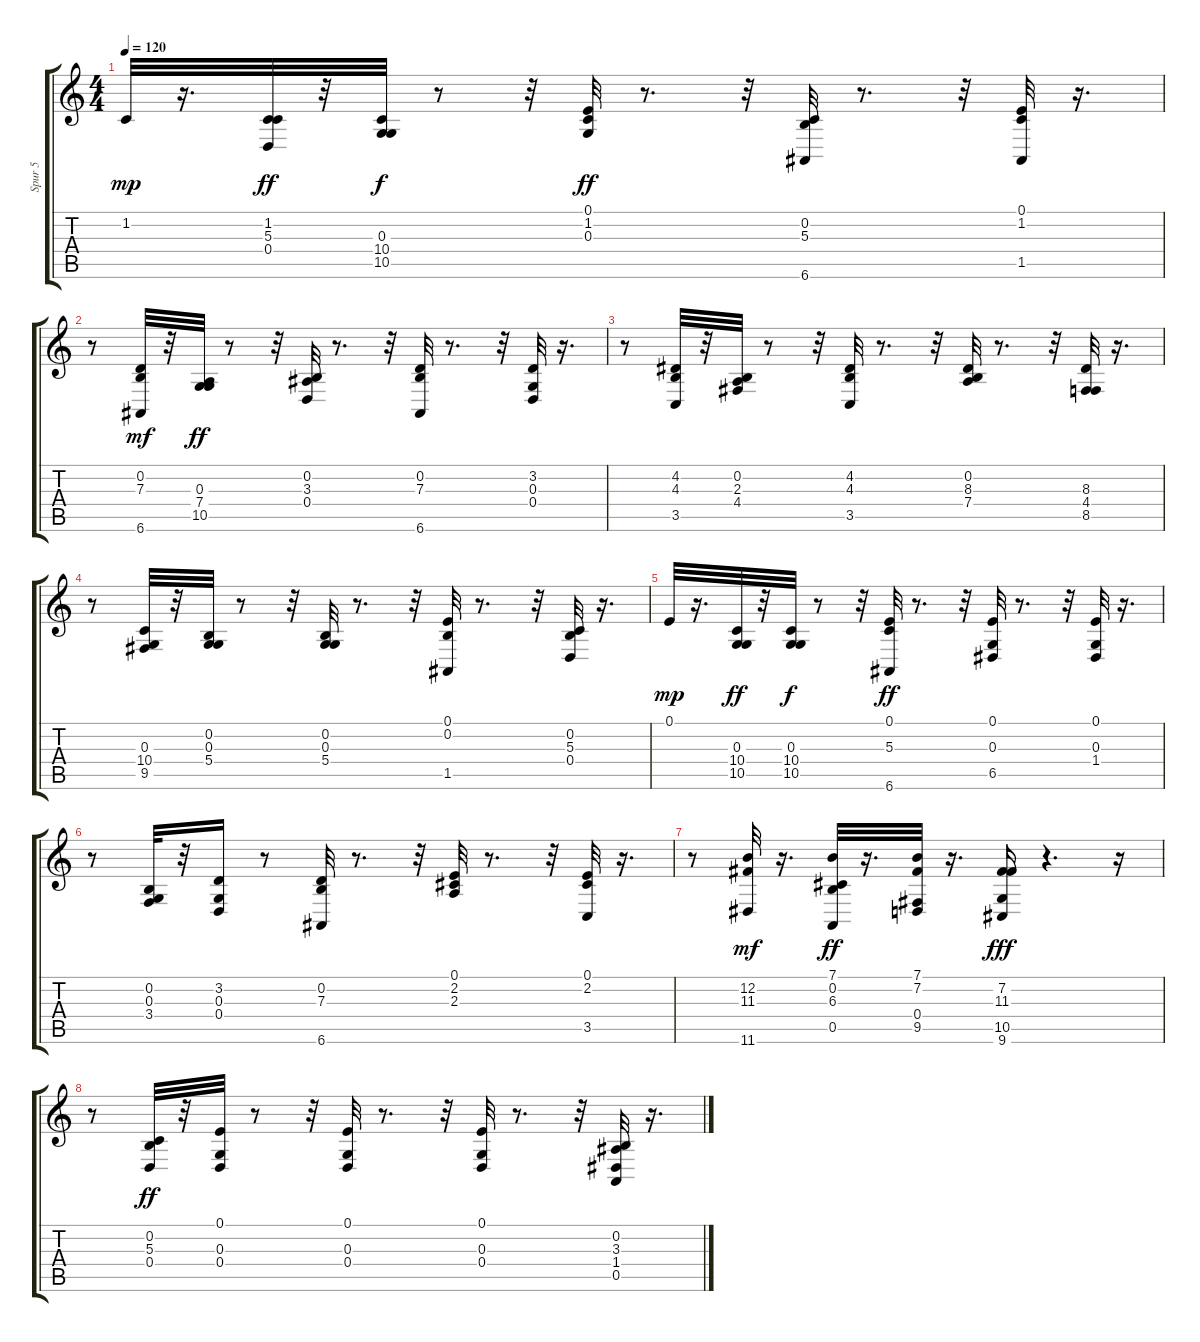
\track ("Spur 5" "Spur 5") {instrument electricgrandpiano}
\staff {score tabs}
\tuning (E4 B3 G3 D3 A2 E2) {hide}
\ts (4 4)
\tempo 120
\clef g2
\ks c
1.2.32{dy mp} r.16{d} (1.2 5.3 0.4).32{dy ff} r.32 (0.3 10.4 10.5).32{dy f} r.8 r.32 (0.1 1.2 0.3).32{dy ff} r.8{d} r.32 (0.2 5.3 6.6).32 r.8{d} r.32 (0.1 1.2 1.5).32 r.16{d} |
r.8 (0.2 7.3 6.6).32{dy mf} r.32 (0.3 7.4 10.5).32{dy ff} r.8 r.32 (0.2 3.3 0.4).32 r.8{d} r.32 (0.2 7.3 6.6).32 r.8{d} r.32 (3.2 0.3 0.4).32 r.16{d} |
r.8 (4.2 4.3 3.5).32 r.32 (0.2 2.3 4.4).32 r.8 r.32 (4.2 4.3 3.5).32 r.8{d} r.32 (0.2 8.3 7.4).32 r.8{d} r.32 (8.3 4.4 8.5).32 r.16{d} |
r.8 (0.3 10.4 9.5).32 r.32 (0.2 0.3 5.4).32 r.8 r.32 (0.2 0.3 5.4).32 r.8{d} r.32 (0.1 0.2 1.5).32 r.8{d} r.32 (0.2 5.3 0.4).32 r.16{d} |
0.1.32{dy mp} r.16{d} (0.3 10.4 10.5).32{dy ff} r.32 (0.3 10.4 10.5).32{dy f} r.8 r.32 (0.1 5.3 6.6).32{dy ff} r.8{d} r.32 (0.1 0.3 6.5).32 r.8{d} r.32 (0.1 0.3 1.4).32 r.16{d} |
r.8 (0.2 0.3 3.4).32 r.32 (3.2 0.3 0.4).16 r.8 (0.2 7.3 6.6).32 r.8{d} r.32 (0.1 2.2 2.3).32 r.8{d} r.32 (0.1 2.2 3.5).32 r.16{d} |
r.8 (12.2 11.3 11.6).32{dy mf} r.16{d} (7.1 0.2 6.3 0.5).32{dy ff} r.16{d} (7.1 7.2 0.4 9.5).32 r.16{d} (7.2 11.3 10.5 9.6).16{dy fff} r.4{d} r.16 |
r.8 (0.2 5.3 0.4).32{dy ff} r.32 (0.1 0.3 0.4).32 r.8 r.32 (0.1 0.3 0.4).32 r.8{d} r.32 (0.1 0.3 0.4).32 r.8{d} r.32 (0.2 3.3 1.4 0.5).32 r.16{d}
